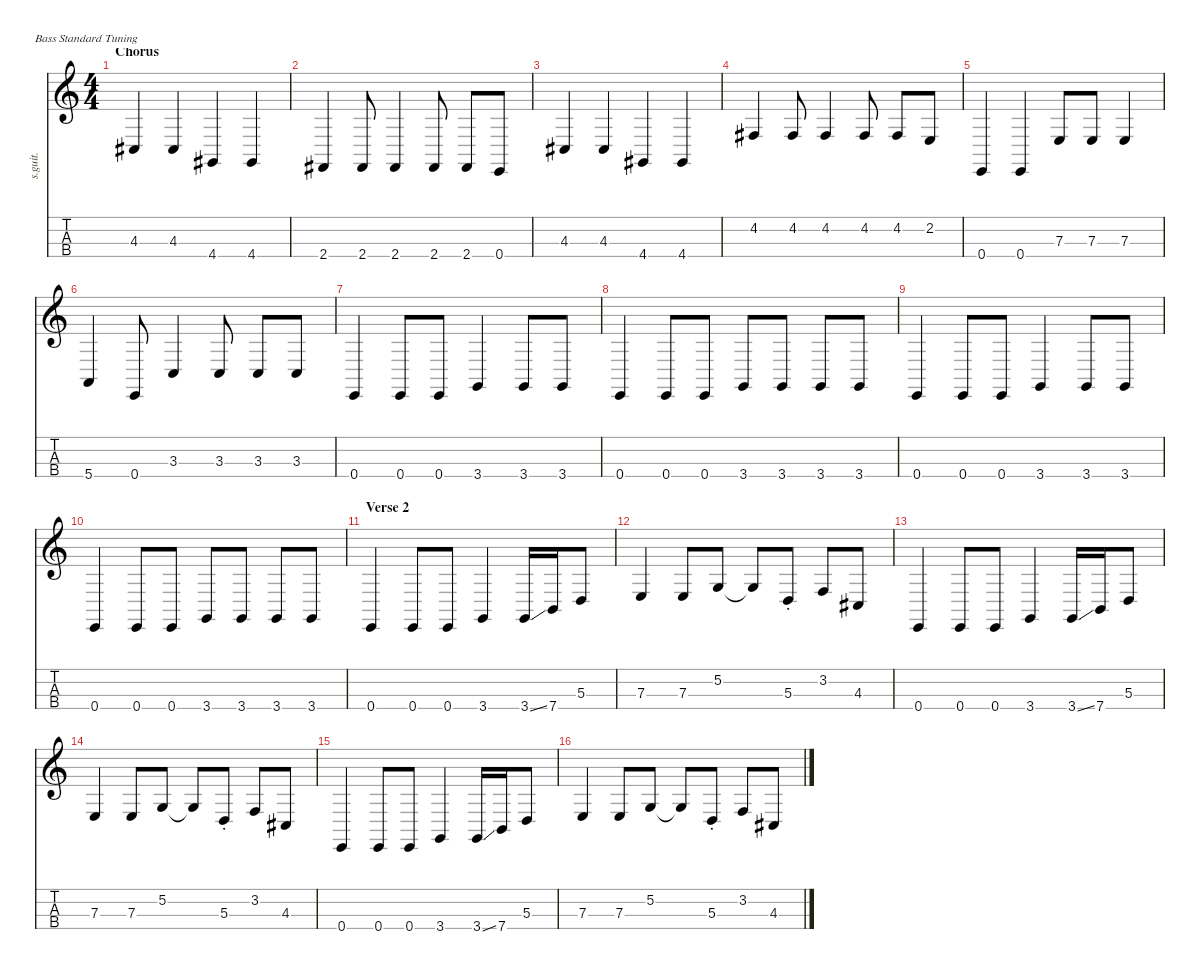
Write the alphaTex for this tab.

\defaultSystemsLayout 4
\hideDynamics
\bracketExtendMode nobrackets
\track ("Krist Novoselic - Bass" "s.guit.") {instrument electricbassfinger}
\staff {score tabs}
\tuning (G2 D2 A1 E1)
\ts (4 4)
\section ("" "Chorus")
\tempo (126 hide)
\clef g2
\ks c
4.3{acc #}.4{lyrics (0 "") lyrics (1 "") lyrics (2 "") lyrics (3 "") lyrics (4 "") dy f} 4.3{acc #}.4{lyrics (0 "") lyrics (1 "") lyrics (2 "") lyrics (3 "") lyrics (4 "")} 4.4{acc #}.4{lyrics (0 "") lyrics (1 "") lyrics (2 "") lyrics (3 "") lyrics (4 "")} 4.4{acc #}.4{lyrics (0 "") lyrics (1 "") lyrics (2 "") lyrics (3 "") lyrics (4 "")} |
2.4{acc #}.4{lyrics (0 "") lyrics (1 "") lyrics (2 "") lyrics (3 "") lyrics (4 "")} 2.4{acc #}.8{lyrics (0 "") lyrics (1 "") lyrics (2 "") lyrics (3 "") lyrics (4 "")} 2.4{acc #}.4{lyrics (0 "") lyrics (1 "") lyrics (2 "") lyrics (3 "") lyrics (4 "")} 2.4{acc #}.8{lyrics (0 "") lyrics (1 "") lyrics (2 "") lyrics (3 "") lyrics (4 "")} 2.4{acc #}.8{lyrics (0 "") lyrics (1 "") lyrics (2 "") lyrics (3 "") lyrics (4 "")} 0.4.8{lyrics (0 "") lyrics (1 "") lyrics (2 "") lyrics (3 "") lyrics (4 "")} |
4.3{acc #}.4{lyrics (0 "") lyrics (1 "") lyrics (2 "") lyrics (3 "") lyrics (4 "")} 4.3{acc #}.4{lyrics (0 "") lyrics (1 "") lyrics (2 "") lyrics (3 "") lyrics (4 "")} 4.4{acc #}.4{lyrics (0 "") lyrics (1 "") lyrics (2 "") lyrics (3 "") lyrics (4 "")} 4.4{acc #}.4{lyrics (0 "") lyrics (1 "") lyrics (2 "") lyrics (3 "") lyrics (4 "")} |
4.2{acc #}.4{lyrics (0 "") lyrics (1 "") lyrics (2 "") lyrics (3 "") lyrics (4 "")} 4.2{acc #}.8{lyrics (0 "") lyrics (1 "") lyrics (2 "") lyrics (3 "") lyrics (4 "")} 4.2{acc #}.4{lyrics (0 "") lyrics (1 "") lyrics (2 "") lyrics (3 "") lyrics (4 "")} 4.2{acc #}.8{lyrics (0 "") lyrics (1 "") lyrics (2 "") lyrics (3 "") lyrics (4 "")} 4.2{acc #}.8{lyrics (0 "") lyrics (1 "") lyrics (2 "") lyrics (3 "") lyrics (4 "")} 2.2.8{lyrics (0 "") lyrics (1 "") lyrics (2 "") lyrics (3 "") lyrics (4 "")} |
0.4.4{lyrics (0 "") lyrics (1 "") lyrics (2 "") lyrics (3 "") lyrics (4 "")} 0.4.4{lyrics (0 "") lyrics (1 "") lyrics (2 "") lyrics (3 "") lyrics (4 "")} 7.3.8{lyrics (0 "") lyrics (1 "") lyrics (2 "") lyrics (3 "") lyrics (4 "")} 7.3.8{lyrics (0 "") lyrics (1 "") lyrics (2 "") lyrics (3 "") lyrics (4 "")} 7.3.4{lyrics (0 "") lyrics (1 "") lyrics (2 "") lyrics (3 "") lyrics (4 "")} |
5.4.4{lyrics (0 "") lyrics (1 "") lyrics (2 "") lyrics (3 "") lyrics (4 "")} 0.4.8{lyrics (0 "") lyrics (1 "") lyrics (2 "") lyrics (3 "") lyrics (4 "")} 3.3.4{lyrics (0 "") lyrics (1 "") lyrics (2 "") lyrics (3 "") lyrics (4 "")} 3.3.8{lyrics (0 "") lyrics (1 "") lyrics (2 "") lyrics (3 "") lyrics (4 "")} 3.3.8{lyrics (0 "") lyrics (1 "") lyrics (2 "") lyrics (3 "") lyrics (4 "")} 3.3.8{lyrics (0 "") lyrics (1 "") lyrics (2 "") lyrics (3 "") lyrics (4 "")} |
0.4.4{lyrics (0 "") lyrics (1 "") lyrics (2 "") lyrics (3 "") lyrics (4 "")} 0.4.8{lyrics (0 "") lyrics (1 "") lyrics (2 "") lyrics (3 "") lyrics (4 "")} 0.4.8{lyrics (0 "") lyrics (1 "") lyrics (2 "") lyrics (3 "") lyrics (4 "")} 3.4.4{lyrics (0 "") lyrics (1 "") lyrics (2 "") lyrics (3 "") lyrics (4 "")} 3.4.8{lyrics (0 "") lyrics (1 "") lyrics (2 "") lyrics (3 "") lyrics (4 "")} 3.4.8{lyrics (0 "") lyrics (1 "") lyrics (2 "") lyrics (3 "") lyrics (4 "")} |
0.4.4{lyrics (0 "") lyrics (1 "") lyrics (2 "") lyrics (3 "") lyrics (4 "")} 0.4.8{lyrics (0 "") lyrics (1 "") lyrics (2 "") lyrics (3 "") lyrics (4 "")} 0.4.8{lyrics (0 "") lyrics (1 "") lyrics (2 "") lyrics (3 "") lyrics (4 "")} 3.4.8{lyrics (0 "") lyrics (1 "") lyrics (2 "") lyrics (3 "") lyrics (4 "")} 3.4.8{lyrics (0 "") lyrics (1 "") lyrics (2 "") lyrics (3 "") lyrics (4 "")} 3.4.8{lyrics (0 "") lyrics (1 "") lyrics (2 "") lyrics (3 "") lyrics (4 "")} 3.4.8{lyrics (0 "") lyrics (1 "") lyrics (2 "") lyrics (3 "") lyrics (4 "")} |
0.4.4{lyrics (0 "") lyrics (1 "") lyrics (2 "") lyrics (3 "") lyrics (4 "")} 0.4.8{lyrics (0 "") lyrics (1 "") lyrics (2 "") lyrics (3 "") lyrics (4 "")} 0.4.8{lyrics (0 "") lyrics (1 "") lyrics (2 "") lyrics (3 "") lyrics (4 "")} 3.4.4{lyrics (0 "") lyrics (1 "") lyrics (2 "") lyrics (3 "") lyrics (4 "")} 3.4.8{lyrics (0 "") lyrics (1 "") lyrics (2 "") lyrics (3 "") lyrics (4 "")} 3.4.8{lyrics (0 "") lyrics (1 "") lyrics (2 "") lyrics (3 "") lyrics (4 "")} |
0.4.4{lyrics (0 "") lyrics (1 "") lyrics (2 "") lyrics (3 "") lyrics (4 "")} 0.4.8{lyrics (0 "") lyrics (1 "") lyrics (2 "") lyrics (3 "") lyrics (4 "")} 0.4.8{lyrics (0 "") lyrics (1 "") lyrics (2 "") lyrics (3 "") lyrics (4 "")} 3.4.8{lyrics (0 "") lyrics (1 "") lyrics (2 "") lyrics (3 "") lyrics (4 "")} 3.4.8{lyrics (0 "") lyrics (1 "") lyrics (2 "") lyrics (3 "") lyrics (4 "")} 3.4.8{lyrics (0 "") lyrics (1 "") lyrics (2 "") lyrics (3 "") lyrics (4 "")} 3.4.8{lyrics (0 "") lyrics (1 "") lyrics (2 "") lyrics (3 "") lyrics (4 "")} |
\section ("" "Verse 2")
0.4.4{lyrics (0 "") lyrics (1 "") lyrics (2 "") lyrics (3 "") lyrics (4 "")} 0.4.8{lyrics (0 "") lyrics (1 "") lyrics (2 "") lyrics (3 "") lyrics (4 "")} 0.4.8{lyrics (0 "") lyrics (1 "") lyrics (2 "") lyrics (3 "") lyrics (4 "")} 3.4.4{lyrics (0 "") lyrics (1 "") lyrics (2 "") lyrics (3 "") lyrics (4 "")} 3.4{ss}.16{lyrics (0 "") lyrics (1 "") lyrics (2 "") lyrics (3 "") lyrics (4 "")} 7.4.16{lyrics (0 "") lyrics (1 "") lyrics (2 "") lyrics (3 "") lyrics (4 "")} 5.3.8{lyrics (0 "") lyrics (1 "") lyrics (2 "") lyrics (3 "") lyrics (4 "")} |
7.3.4{lyrics (0 "") lyrics (1 "") lyrics (2 "") lyrics (3 "") lyrics (4 "")} 7.3.8{lyrics (0 "") lyrics (1 "") lyrics (2 "") lyrics (3 "") lyrics (4 "")} 5.2.8{lyrics (0 "") lyrics (1 "") lyrics (2 "") lyrics (3 "") lyrics (4 "")} 5.2{t}.8{lyrics (0 "") lyrics (1 "") lyrics (2 "") lyrics (3 "") lyrics (4 "")} 5.3{st}.8{lyrics (0 "") lyrics (1 "") lyrics (2 "") lyrics (3 "") lyrics (4 "")} 3.2.8{lyrics (0 "") lyrics (1 "") lyrics (2 "") lyrics (3 "") lyrics (4 "")} 4.3{acc #}.8{lyrics (0 "") lyrics (1 "") lyrics (2 "") lyrics (3 "") lyrics (4 "")} |
0.4.4{lyrics (0 "") lyrics (1 "") lyrics (2 "") lyrics (3 "") lyrics (4 "")} 0.4.8{lyrics (0 "") lyrics (1 "") lyrics (2 "") lyrics (3 "") lyrics (4 "")} 0.4.8{lyrics (0 "") lyrics (1 "") lyrics (2 "") lyrics (3 "") lyrics (4 "")} 3.4.4{lyrics (0 "") lyrics (1 "") lyrics (2 "") lyrics (3 "") lyrics (4 "")} 3.4{ss}.16{lyrics (0 "") lyrics (1 "") lyrics (2 "") lyrics (3 "") lyrics (4 "")} 7.4.16{lyrics (0 "") lyrics (1 "") lyrics (2 "") lyrics (3 "") lyrics (4 "")} 5.3.8{lyrics (0 "") lyrics (1 "") lyrics (2 "") lyrics (3 "") lyrics (4 "")} |
7.3.4{lyrics (0 "") lyrics (1 "") lyrics (2 "") lyrics (3 "") lyrics (4 "")} 7.3.8{lyrics (0 "") lyrics (1 "") lyrics (2 "") lyrics (3 "") lyrics (4 "")} 5.2.8{lyrics (0 "") lyrics (1 "") lyrics (2 "") lyrics (3 "") lyrics (4 "")} 5.2{t}.8{lyrics (0 "") lyrics (1 "") lyrics (2 "") lyrics (3 "") lyrics (4 "")} 5.3{st}.8{lyrics (0 "") lyrics (1 "") lyrics (2 "") lyrics (3 "") lyrics (4 "")} 3.2.8{lyrics (0 "") lyrics (1 "") lyrics (2 "") lyrics (3 "") lyrics (4 "")} 4.3{acc #}.8{lyrics (0 "") lyrics (1 "") lyrics (2 "") lyrics (3 "") lyrics (4 "")} |
0.4.4{lyrics (0 "") lyrics (1 "") lyrics (2 "") lyrics (3 "") lyrics (4 "")} 0.4.8{lyrics (0 "") lyrics (1 "") lyrics (2 "") lyrics (3 "") lyrics (4 "")} 0.4.8{lyrics (0 "") lyrics (1 "") lyrics (2 "") lyrics (3 "") lyrics (4 "")} 3.4.4{lyrics (0 "") lyrics (1 "") lyrics (2 "") lyrics (3 "") lyrics (4 "")} 3.4{ss}.16{lyrics (0 "") lyrics (1 "") lyrics (2 "") lyrics (3 "") lyrics (4 "")} 7.4.16{lyrics (0 "") lyrics (1 "") lyrics (2 "") lyrics (3 "") lyrics (4 "")} 5.3.8{lyrics (0 "") lyrics (1 "") lyrics (2 "") lyrics (3 "") lyrics (4 "")} |
7.3.4{lyrics (0 "") lyrics (1 "") lyrics (2 "") lyrics (3 "") lyrics (4 "")} 7.3.8{lyrics (0 "") lyrics (1 "") lyrics (2 "") lyrics (3 "") lyrics (4 "")} 5.2.8{lyrics (0 "") lyrics (1 "") lyrics (2 "") lyrics (3 "") lyrics (4 "")} 5.2{t}.8{lyrics (0 "") lyrics (1 "") lyrics (2 "") lyrics (3 "") lyrics (4 "")} 5.3{st}.8{lyrics (0 "") lyrics (1 "") lyrics (2 "") lyrics (3 "") lyrics (4 "")} 3.2.8{lyrics (0 "") lyrics (1 "") lyrics (2 "") lyrics (3 "") lyrics (4 "")} 4.3{acc #}.8{lyrics (0 "") lyrics (1 "") lyrics (2 "") lyrics (3 "") lyrics (4 "")}
